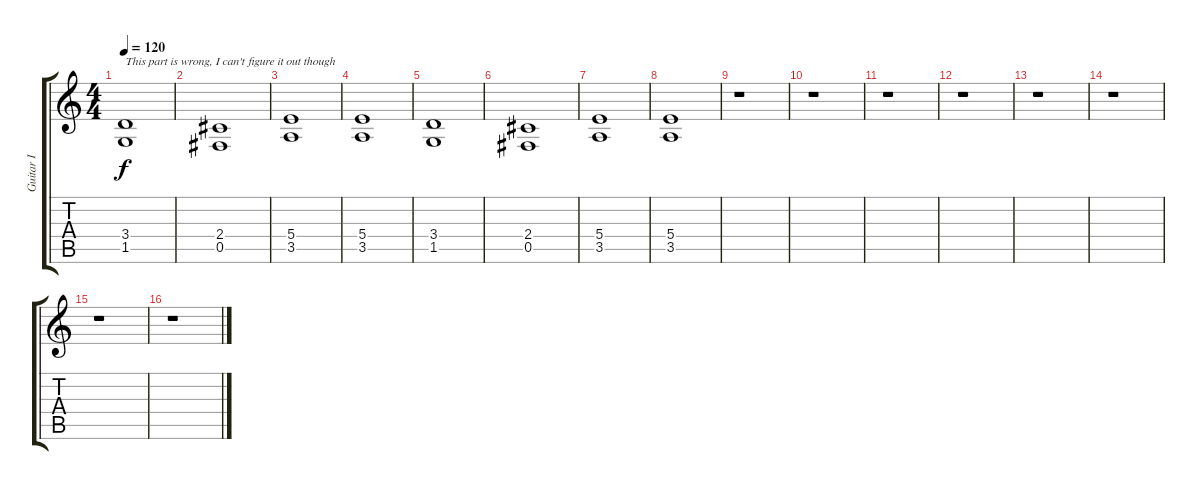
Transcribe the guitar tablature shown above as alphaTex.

\track ("Guitar I" "Guitar I") {instrument distortionguitar}
\staff {score tabs}
\tuning (Db4 Ab3 E3 B2 Gb2 B1) {hide}
\ts (4 4)
\tempo 120
\clef g2
\ks c
(3.4 1.5).1{txt "This part is wrong, I can't figure it out though" dy f} |
(2.4 0.5).1 |
(5.4 3.5).1 |
(5.4 3.5).1 |
(3.4 1.5).1 |
(2.4 0.5).1 |
(5.4 3.5).1 |
(5.4 3.5).1 |
r.1 |
r.1 |
r.1 |
r.1 |
r.1 |
r.1 |
r.1 |
r.1
